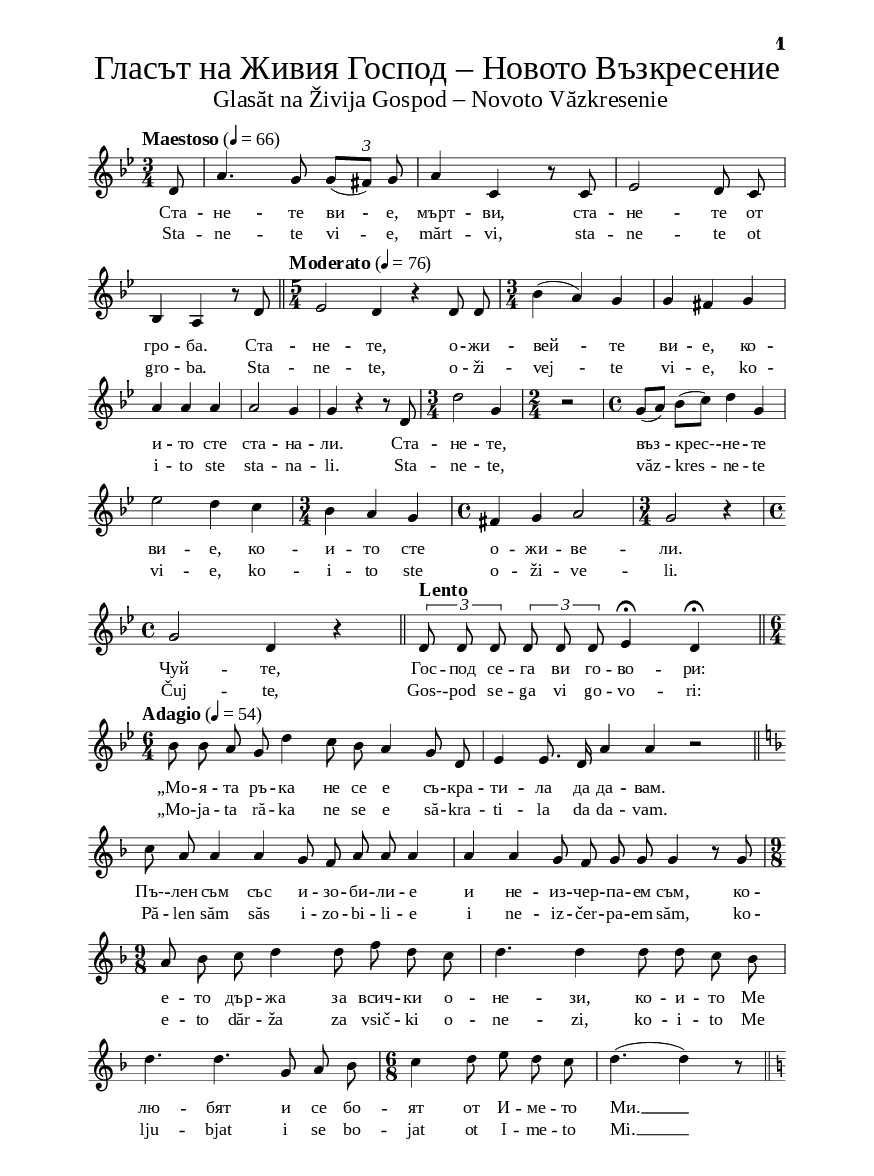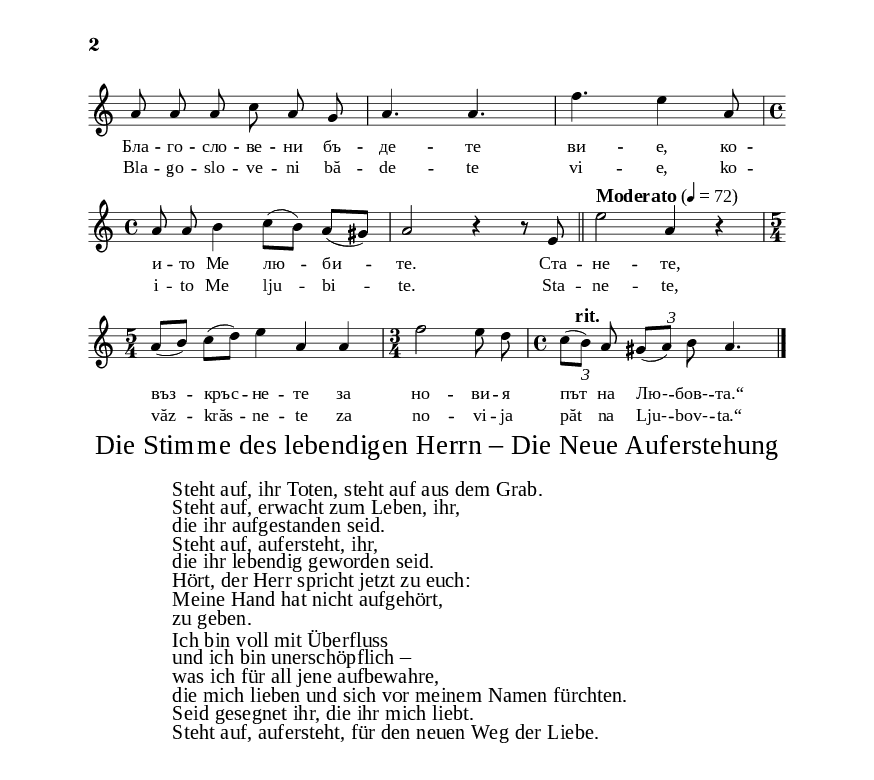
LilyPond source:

\version "2.24.2"

% include paper part and global functions
\include "include/globals.ily"

\bookpart {
  \label #'ref190
  \tocItem \markup "Гласът на Живия Господ – Glasăt na Živija Gospod"
  \include "include/bookpart-paper.ily"
  \score {
    \include "include/score-layout.ily"

    \new Voice \absolute {
      \clef treble
      \key g \minor
      \time 3/4
      \tempoFunc "Maestoso" 4 "66"
     
      \partial 8
      d'8 | % 2
      a'4. g'8 \once \omit TupletBracket \tuplet 3/2 {
        g'8 ( [ fis'8 ])  g'8 
      }
      | % 3
      a'4 c'4 r8 c'8 | % 4
      es'2 \autoBeamOff d'8 c'8 \break | % 5
      bes4 a4 r8 d'8 \bar "||" | % 6
      \time 5/4  | % 6
      \tempoFunc "Moderato" 4 "76"
      es'2 d'4 r4 d'8 d'8 | % 7
      \time 3/4  | % 7
      bes'4 ( a'4 ) g'4 | % 8
      g'4 fis'4 g'4 \break | % 9
      a'4 a'4 a'4 |
      a'2 g'4  | % 11
      g'4 r4 r8 d'8 | % 12
      \time 3/4  | % 12
      d''2 g'4 | \time 2/4 r2 |  % 13
     \time 4/4 g'8 ( [ a'8 ) ]  bes'8 ( [  c''8 )
      ]  d''4 g'4 | \break % 14
      es''2  d''4  c''4 | % 15
      \time 3/4  | % 15
      bes'4 a'4 g'4 | % 16
      \time 4/4  | % 16
      fis'4 g'4 a'2 | % 17
      \time 3/4  | % 17
      g'2 r4 | \break % 18
      \time 4/4  | % 18
      g'2 d'4 r4 \bar "||" 
      \autoBeamOff
      \tempo "Lento"
      \times 2/3  {
        d'8  d'8 d'8
      }
      \times 2/3  {
        d'8 d'8 d'8
      }
      es'4 ^\fermata d'4 ^\fermata \bar "||"
      \break |
      \tempoFunc "Adagio" 4 "54"
      \time 6/4
      bes'8  bes'8 a'8 g'8
      d''4  c''8  bes'8  % 21
      a'4 g'8 d'8 | es'4 es'8. d'16 a'4 a'4 r2 \break \bar "||" | % 23
     
      \key f \major
      c''8 a'8 a'4 a'4  g'8 f'8 a'8 a'8 a'4 | % 25
      a'4 a'4 g'8 f'8 g'8 g'8 g'4 r8 g'8 | \break  % 27
      \time 9/8
      \autoBeamOff
      a'8  bes'8  c''8  d''4
      d''8 f''8  d''8  c''8 | d''4.
      d''4  d''8 
      d''8  c''8  bes'8 | \break
       d''4.
      d''4. g'8 a'8  bes'8 | 
      \time 6/8
       c''4  d''8 e''8  d''8  c''8 |  d''4. (d''4) r8 | \bar "||" \break
      \key a \minor
      \autoBeamOff a'8 a'8 a'8 c''8 a'8 g'8 | a'4. a'4. |
      f''4.  e''4 a'8  | \break
      \time 4/4  | % 35
      a'8 a'8  b'4  c''8 ( [
      b'8 ) ] a'8 ( [ gis'8 ) ] | % 36
      a'2 r4 r8 e'8 \bar "||"
     | % 37
      | % 37
      \tempoFunc "Moderato" 4 "72"
      e''2 a'4 r4 |  \break  % 38

      \autoBeamOn
    
      \time 5/4 a'8 (  [ b'8] )   c''8 (  [ d''8] )  e''4 a'4  a'4 | 
      \time 3/4 
      f''2  \autoBeamOff e''8  d''8 |
      \time 4/4
      \tweak direction #up \once \omit TupletBracket \times 2/3 {
        \once \override Slur.positions = #'(1 . 1)
        \tempo "         rit." c''8   ( [  b'8 ) ]  a'8 
      }
      \once \omit TupletBracket \times 2/3 {
        gis'8 ( [  a'8
        ) ] b'8
      }
      a'4.
      \bar "|."

    }

    \addlyrics {
      Ста -- не -- те ви -- е, мърт --
      ви, ста -- не -- те от гро -- ба.
      Ста -- не -- те, о -- жи -- вей --
      те ви -- е, ко -- и -- то сте ста --
      на -- ли. Ста -- не -- те, въз --
      "крес-" -- не -- те ви -- е, ко -- и
      -- то сте о -- жи -- ве -- ли. Чуй --
      те, Гос -- под се -- га ви го --
      во -- ри: „Мо -- я -- та ръ -- ка
      не се е съ -- кра -- ти -- ла да
      да -- вам. "Пъ-" -- лен съм със и --
      зо -- би -- ли -- е и не -- из -- чер
      -- па -- ем съм, ко -- е -- то дър --
      жа за всич -- ки о -- не -- зи, ко
      -- и -- то Ме лю -- бят и се бо --
      ят от И -- ме -- то Ми. __ Бла -- го --
      сло -- ве -- ни бъ -- де -- те ви --
      е, ко -- и -- то Ме лю -- би
      -- те. Ста -- не -- те, въз --
      кръс -- не -- те за но -- ви -- я
      път на "Лю-" -- "бов-" -- та.“}
      \addlyrics {
      Sta -- ne -- te vi -- e, mărt --
      vi, sta -- ne -- te ot gro -- ba.
      Sta -- ne -- te, o -- ži -- vej --
      te vi -- e, ko -- i -- to ste sta --
      na -- li. Sta -- ne -- te, văz --
      kres -- ne -- te vi -- e, ko -- i
      -- to ste o -- ži -- ve -- li. Čuj --
      te, "Gos-" -- pod se -- ga vi go --
      vo -- ri: „Mo -- ja -- ta ră -- ka
      ne se e să -- kra -- ti -- la da
      da -- vam. Pă -- len săm săs i --
      zo -- bi -- li -- e i ne -- iz -- čer
      -- pa -- em săm, ko -- e -- to dăr --
      ža za vsič -- ki o -- ne -- zi, ko
      -- i -- to Me lju -- bjat i se bo --
      jat ot I -- me -- to Mi. __ Bla -- go --
      slo -- ve -- ni bă -- de -- te vi --
      e, ko -- i -- to Me lju -- bi
      -- te. Sta -- ne -- te, văz --
      krăs -- ne -- te za no -- vi -- ja
      păt na "Lju-" -- "bov-" -- ta.“}

        \header {
          title = \titleFunc "Гласът на Живия Господ – Новото Възкресение" " Glasăt na Živija Gospod – Novoto Văzkresenie"
        }

        \midi{}

      } % score

      \markup \empty-one
      % include foreign translation(s) of the song
      \version "2.24.2"

\markup \fill-line { \fontsize #5 "Die Stimme des lebendigen Herrn – Die Neue Auferstehung" }
\markup \null
\markup \null
\markup \fontsize #deCoupletFontSize {
\hspace #10
\override #`(baseline-skip . ,deCoupletBaselineSkip)

\column {
\line { " " }

 \line { " "Steht auf, ihr Toten, steht auf aus dem Grab.}

 \line { " "Steht auf, erwacht zum Leben, ihr, }

 \line { " "die ihr aufgestanden seid.}

 \line { " "Steht auf, aufersteht, ihr,}

 \line { " "die ihr lebendig geworden seid.}

 \line { " "Hört, der Herr spricht jetzt zu euch:}

 \line { " "Meine Hand hat nicht aufgehört,}

 \line { " " zu geben.}

 \line { " "Ich bin voll mit Überfluss}

 \line { " "und ich bin unerschöpflich   –  }

 \line { " " was ich für all jene aufbewahre,}

 \line { " "die mich lieben und sich vor meinem Namen fürchten.}

 \line { " "Seid gesegnet ihr, die ihr mich liebt.}

 \line { " "Steht auf, aufersteht, für den neuen Weg der Liebe.}


}
}

    } % bookpart

    % Più mosso
    %
